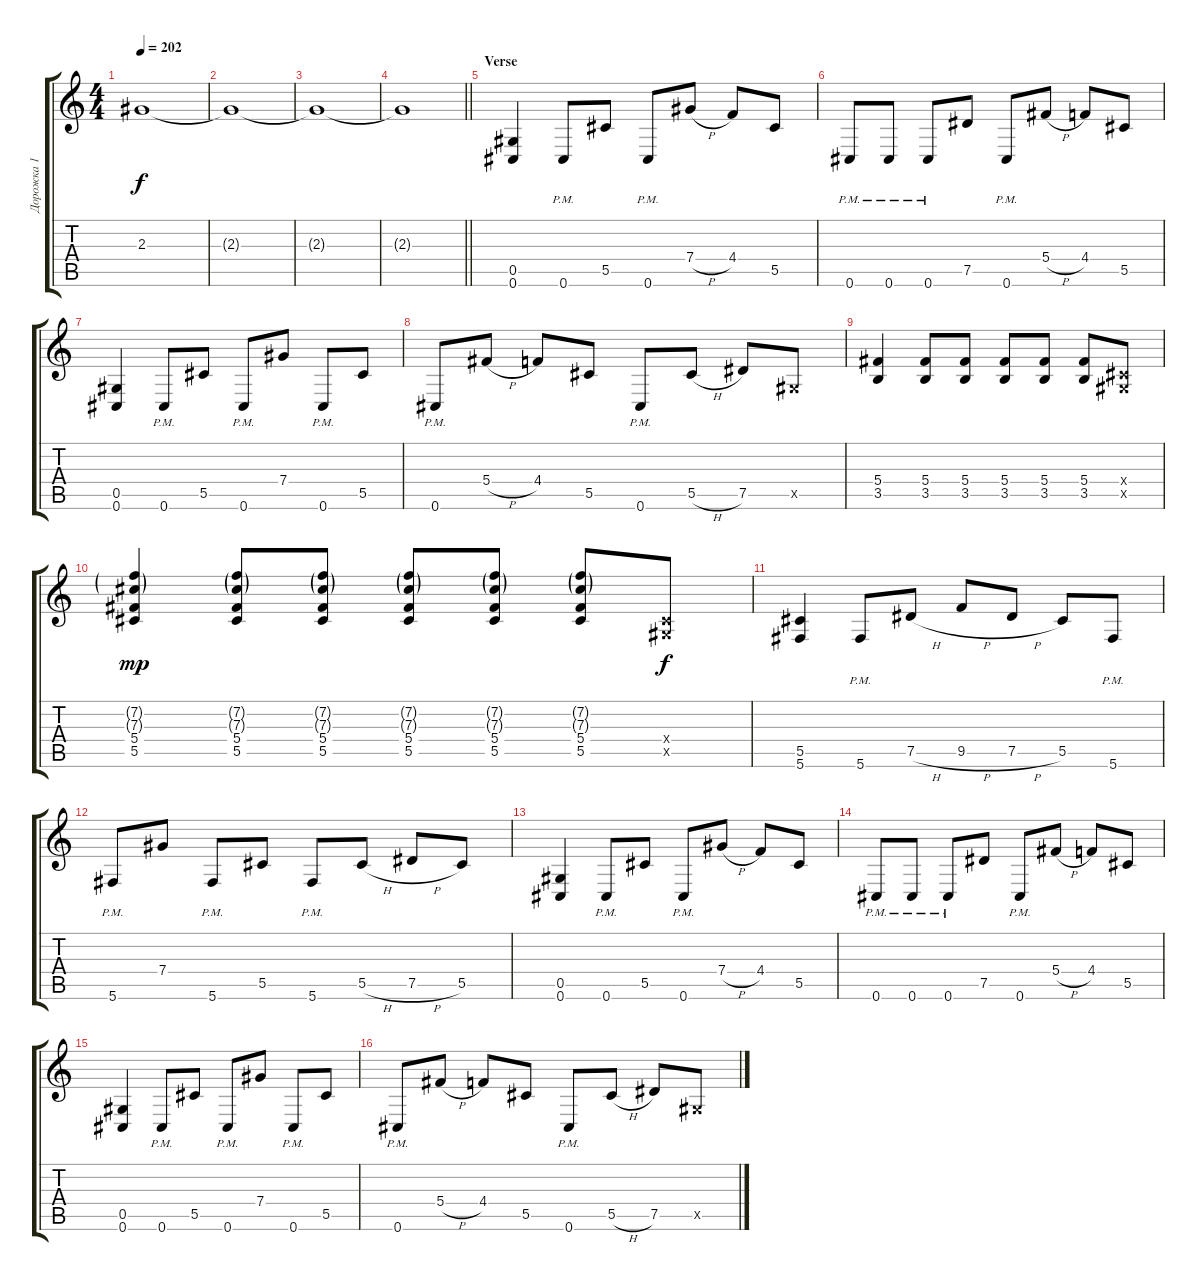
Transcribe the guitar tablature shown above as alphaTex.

\track ("Дорожка 1" "Дорожка 1") {instrument distortionguitar}
\staff {score tabs}
\tuning (Eb4 Bb3 Gb3 Db3 Ab2 Db2) {hide}
\ts (4 4)
\tempo 202
\clef g2
\ks c
2.3.1{dy f volume 6} |
2.3{t}.1 |
2.3{t}.1 |
\barLineRight lightlight
2.3{t}.1 |
\section ("" "Verse")
(0.5 0.6).4{volume 16} 0.6{pm}.8 5.5.8 0.6{pm}.8 7.4{h}.8 4.4.8 5.5.8 |
0.6{pm}.8 0.6{pm}.8 0.6{pm}.8 7.5.8 0.6{pm}.8 5.4{h}.8 4.4.8 5.5.8 |
(0.5 0.6).4 0.6{pm}.8 5.5.8 0.6{pm}.8 7.4.8 0.6{pm}.8 5.5.8 |
0.6{pm}.8 5.4{h}.8 4.4.8 5.5.8 0.6{pm}.8 5.5{h}.8 7.5.8 0.5{x}.8 |
(5.4 3.5).4 (5.4 3.5).8 (5.4 3.5).8 (5.4 3.5).8 (5.4 3.5).8 (5.4 3.5).8 (0.4{x} 0.5{x}).8 |
(7.2{g} 7.3{g} 5.4 5.5).4{dy mp} (7.2{g} 7.3{g} 5.4 5.5).8 (7.2{g} 7.3{g} 5.4 5.5).8 (7.2{g} 7.3{g} 5.4 5.5).8 (7.2{g} 7.3{g} 5.4 5.5).8 (7.2{g} 7.3{g} 5.4 5.5).8 (0.4{x} 0.5{x}).8{dy f} |
(5.5 5.6).4 5.6{pm}.8 7.5{h}.8 9.5{h}.8 7.5{h}.8 5.5.8 5.6{pm}.8 |
5.6{pm}.8 7.4.8 5.6{pm}.8 5.5.8 5.6{pm}.8 5.5{h}.8 7.5{h}.8 5.5.8 |
(0.5 0.6).4 0.6{pm}.8 5.5.8 0.6{pm}.8 7.4{h}.8 4.4.8 5.5.8 |
0.6{pm}.8 0.6{pm}.8 0.6{pm}.8 7.5.8 0.6{pm}.8 5.4{h}.8 4.4.8 5.5.8 |
(0.5 0.6).4 0.6{pm}.8 5.5.8 0.6{pm}.8 7.4.8 0.6{pm}.8 5.5.8 |
0.6{pm}.8 5.4{h}.8 4.4.8 5.5.8 0.6{pm}.8 5.5{h}.8 7.5.8 0.5{x}.8
